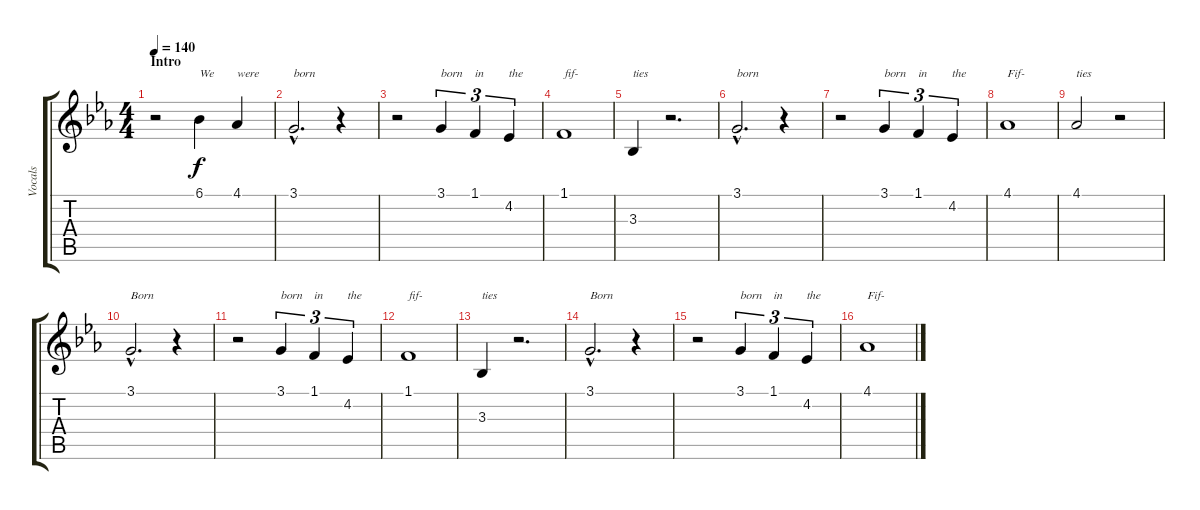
\track ("Vocals" "Vocals") {instrument clarinet}
\staff {score tabs}
\tuning (E4 B3 G3 D3 A2 E2) {hide}
\ts (4 4)
\section ("" "Intro")
\tempo 140
\clef g2
\ks eb
r.2{dy f instrument clarinet} 6.1.4{txt "We"} 4.1.4{txt "were"} |
3.1{hac}.2{d txt "born"} r.4 |
r.2 3.1.4{tu (3 2) txt "born"} 1.1.4{tu (3 2) txt "in"} 4.2.4{tu (3 2) txt "the"} |
1.1.1{txt "fif-"} |
3.3.4{txt "ties"} r.2{d} |
3.1{hac}.2{d txt "born"} r.4 |
r.2 3.1.4{tu (3 2) txt "born"} 1.1.4{tu (3 2) txt "in"} 4.2.4{tu (3 2) txt "the"} |
4.1.1{txt "Fif-"} |
4.1.2{txt "ties"} r.2 |
3.1{hac}.2{d txt "Born"} r.4 |
r.2 3.1.4{tu (3 2) txt "born"} 1.1.4{tu (3 2) txt "in"} 4.2.4{tu (3 2) txt "the"} |
1.1.1{txt "fif-"} |
3.3.4{txt "ties"} r.2{d} |
3.1{hac}.2{d txt "Born"} r.4 |
r.2 3.1.4{tu (3 2) txt "born"} 1.1.4{tu (3 2) txt "in"} 4.2.4{tu (3 2) txt "the"} |
4.1.1{txt "Fif-"}
